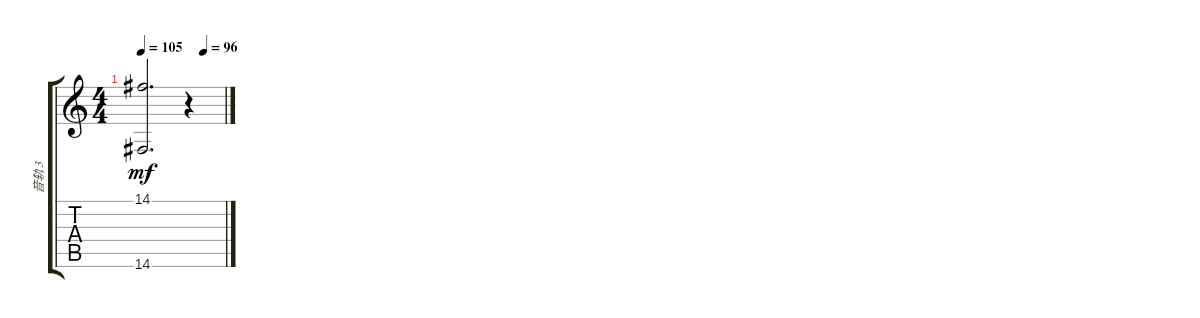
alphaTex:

\track ("音轨 3" "音轨 3") {instrument stringensemble1}
\staff {score tabs}
\tuning (E4 B3 G3 D3 A2 E2) {hide}
\ts (4 4)
\tempo 105
\tempo (96 0.75)
\clef g2
\ks c
(14.1 14.6).2{d dy mf} r.4
